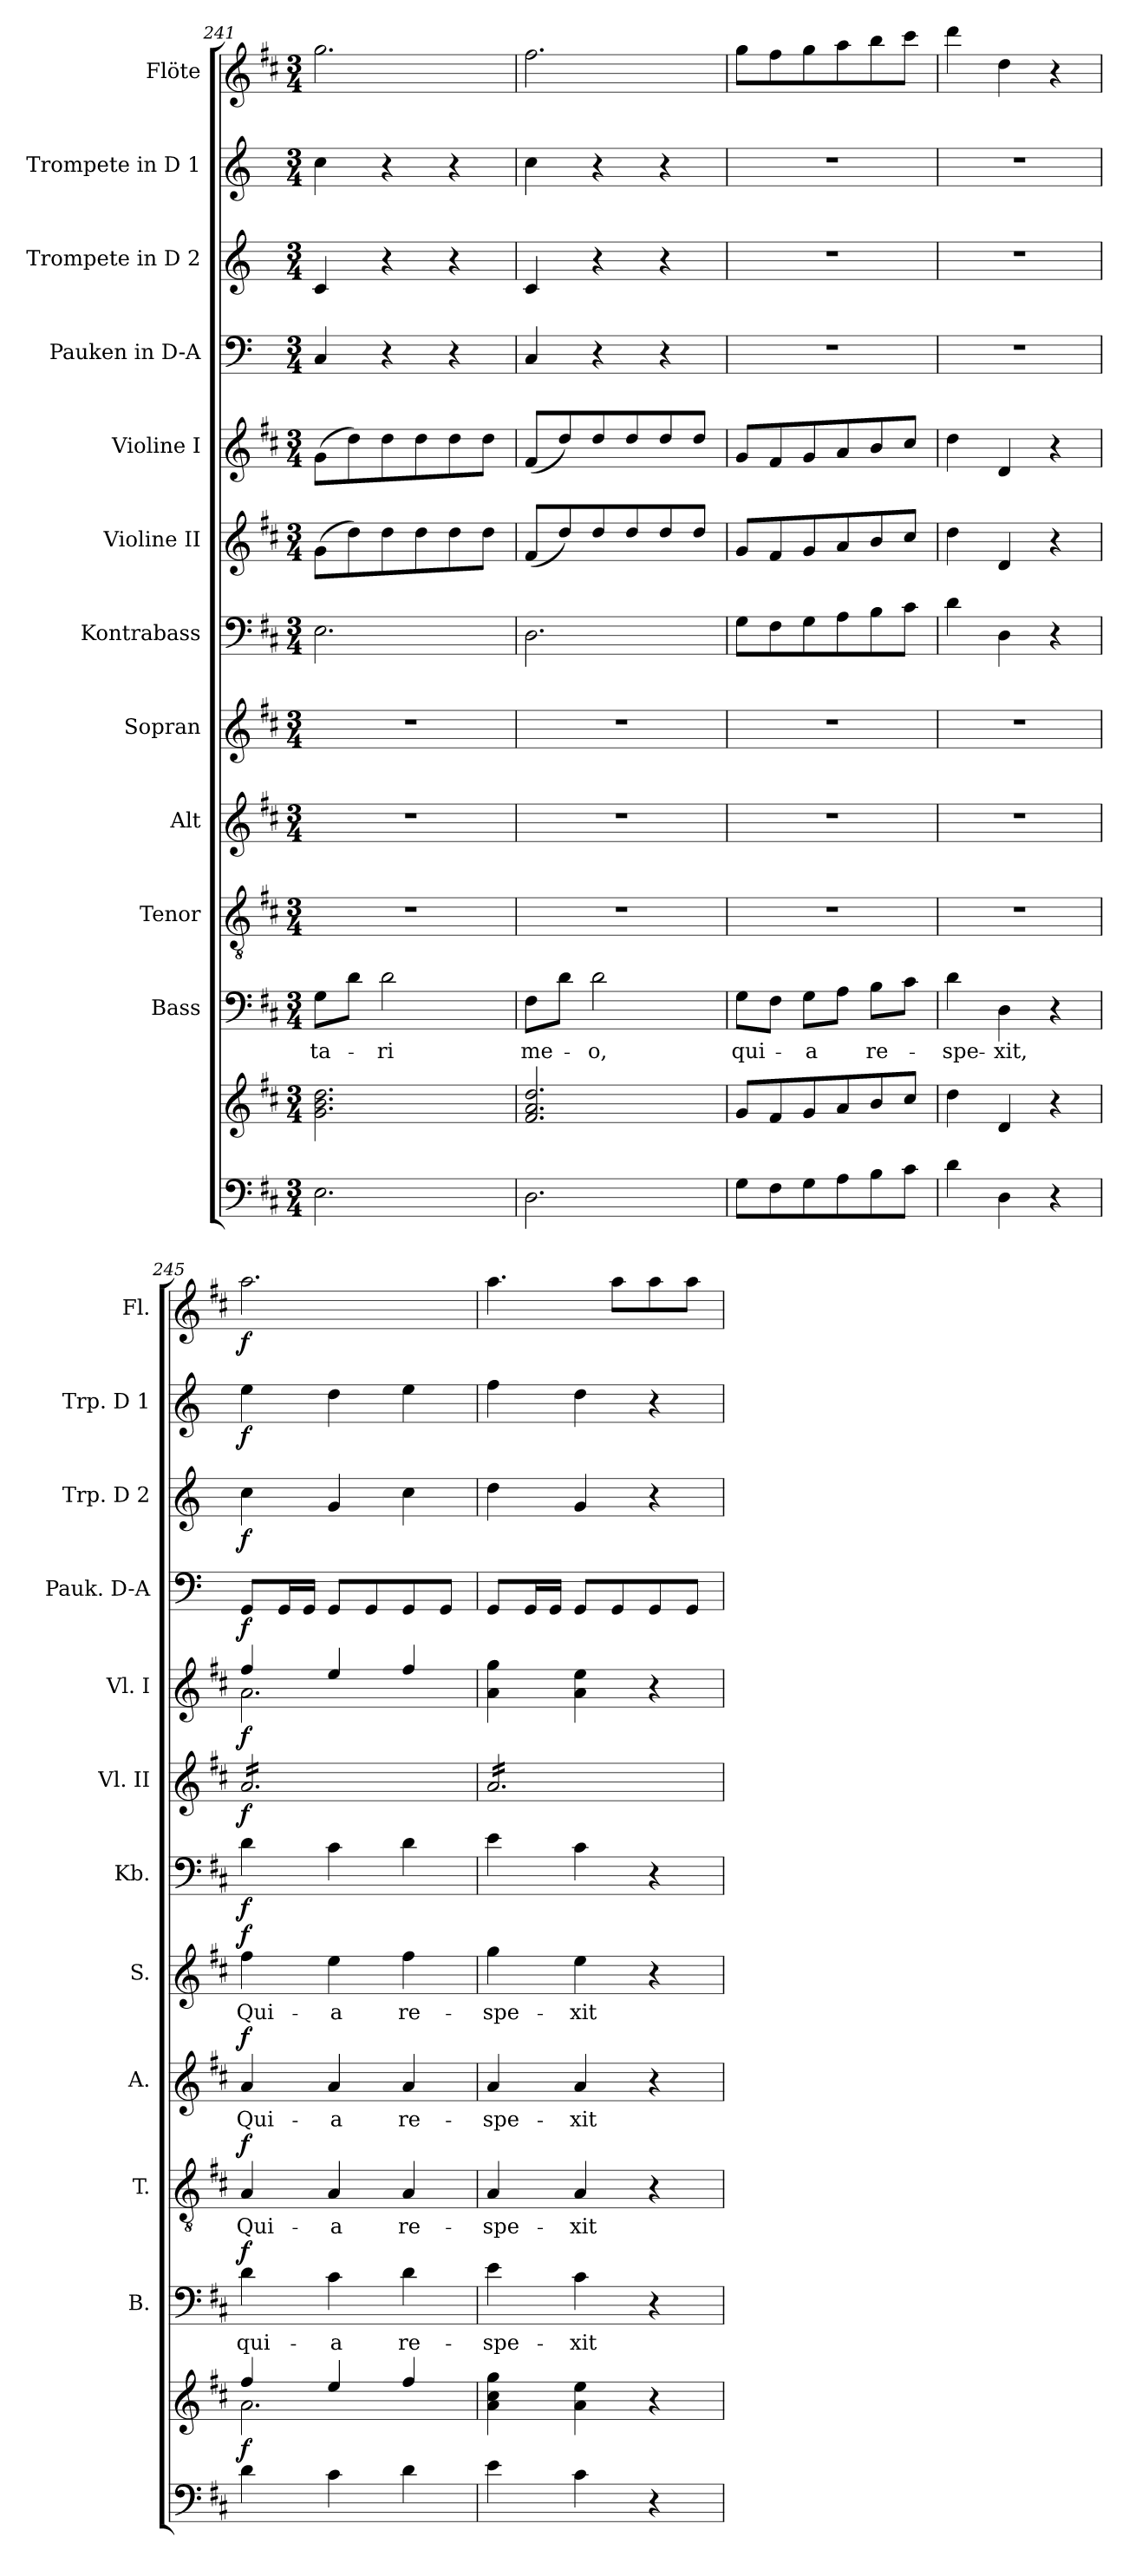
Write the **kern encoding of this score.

**kern	**kern	**dynam	**kern	**text	**dynam	**kern	**text	**dynam	**kern	**text	**dynam	**kern	**text	**dynam	**kern	**dynam	**kern	**dynam	**kern	**dynam	**kern	**dynam	**kern	**dynam	**kern	**dynam	**kern	**dynam
*part12	*part12	*part12	*part11	*part11	*part11	*part10	*part10	*part10	*part9	*part9	*part9	*part8	*part8	*part8	*part7	*part7	*part6	*part6	*part5	*part5	*part4	*part4	*part3	*part3	*part2	*part2	*part1	*part1
*staff13	*staff12	*staff12/13	*staff11	*staff11	*staff11	*staff10	*staff10	*staff10	*staff9	*staff9	*staff9	*staff8	*staff8	*staff8	*staff7	*staff7	*staff6	*staff6	*staff5	*staff5	*staff4	*staff4	*staff3	*staff3	*staff2	*staff2	*staff1	*staff1
*	*	*	*I"Bass	*	*	*I"Tenor	*	*	*I"Alt	*	*	*I"Sopran	*	*	*I"Kontrabass	*	*I"Violine II	*	*I"Violine I	*	*I"Pauken in D-A	*	*I"Trompete in D 2	*	*I"Trompete in D 1	*	*I"Flöte	*
*	*	*	*I'B.	*	*	*I'T.	*	*	*I'A.	*	*	*I'S.	*	*	*I'Kb.	*	*I'Vl. II	*	*I'Vl. I	*	*I'Pauk. D-A	*	*I'Trp. D 2	*	*I'Trp. D 1	*	*I'Fl.	*
!!LO:PB:g=z
*clefF4	*clefG2	*	*clefF4	*	*	*clefGv2	*	*	*clefG2	*	*	*clefG2	*	*	*clefF4	*	*clefG2	*	*clefG2	*	*clefF4	*	*clefG2	*	*clefG2	*	*clefG2	*
*	*	*	*	*	*	*	*	*	*	*	*	*	*	*	*ITrd7c12	*	*	*	*	*	*ITrd-1c-2	*	*ITrd-1c-2	*	*ITrd-1c-2	*	*	*
*k[f#c#]	*k[f#c#]	*	*k[f#c#]	*	*	*k[f#c#]	*	*	*k[f#c#]	*	*	*k[f#c#]	*	*	*k[f#c#]	*	*k[f#c#]	*	*k[f#c#]	*	*k[f#c#]	*	*k[f#c#]	*	*k[f#c#]	*	*k[f#c#]	*
*D:	*D:	*	*D:	*	*	*D:	*	*	*D:	*	*	*D:	*	*	*D:	*	*D:	*	*D:	*	*D:	*	*D:	*	*D:	*	*D:	*
*M3/4	*M3/4	*	*M3/4	*	*	*M3/4	*	*	*M3/4	*	*	*M3/4	*	*	*M3/4	*	*M3/4	*	*M3/4	*	*M3/4	*	*M3/4	*	*M3/4	*	*M3/4	*
=241	=241	=241	=241	=241	=241	=241	=241	=241	=241	=241	=241	=241	=241	=241	=241	=241	=241	=241	=241	=241	=241	=241	=241	=241	=241	=241	=241	=241
!	!	!	!	!LO:LY:b	!	!	!	!	!	!	!	!	!	!	!	!	!	!	!	!	!	!	!	!	!	!	!	!
2.E\	2.g\ 2.b\ 2.dd\	.	8G\L	-ta-	.	2.r	.	.	2.r	.	.	2.r	.	.	2.EE\	.	(>8g\L	.	(>8g\L	.	4D/	.	4d/	.	4dd\	.	2.gg\	.
.	.	.	8d\J	.	.	.	.	.	.	.	.	.	.	.	.	.	8dd\)	.	8dd\)	.	.	.	.	.	.	.	.	.
!	!	!	!	!LO:LY:b	!	!	!	!	!	!	!	!	!	!	!	!	!	!	!	!	!	!	!	!	!	!	!	!
.	.	.	2d\	-ri	.	.	.	.	.	.	.	.	.	.	.	.	8dd\	.	8dd\	.	4r	.	4r	.	4r	.	.	.
.	.	.	.	.	.	.	.	.	.	.	.	.	.	.	.	.	8dd\	.	8dd\	.	.	.	.	.	.	.	.	.
.	.	.	.	.	.	.	.	.	.	.	.	.	.	.	.	.	8dd\	.	8dd\	.	4r	.	4r	.	4r	.	.	.
.	.	.	.	.	.	.	.	.	.	.	.	.	.	.	.	.	8dd\J	.	8dd\J	.	.	.	.	.	.	.	.	.
=242	=242	=242	=242	=242	=242	=242	=242	=242	=242	=242	=242	=242	=242	=242	=242	=242	=242	=242	=242	=242	=242	=242	=242	=242	=242	=242	=242	=242
!	!	!	!	!LO:LY:b	!	!	!	!	!	!	!	!	!	!	!	!	!	!	!	!	!	!	!	!	!	!	!	!
2.D\	2.f#/ 2.a/ 2.dd/	.	8F#\L	me-	.	2.r	.	.	2.r	.	.	2.r	.	.	2.DD\	.	(<8f#/L	.	(<8f#/L	.	4D/	.	4d/	.	4dd\	.	2.ff#\	.
.	.	.	8d\J	.	.	.	.	.	.	.	.	.	.	.	.	.	8dd/)	.	8dd/)	.	.	.	.	.	.	.	.	.
!	!	!	!	!LO:LY:b	!	!	!	!	!	!	!	!	!	!	!	!	!	!	!	!	!	!	!	!	!	!	!	!
.	.	.	2d\	-o,	.	.	.	.	.	.	.	.	.	.	.	.	8dd/	.	8dd/	.	4r	.	4r	.	4r	.	.	.
.	.	.	.	.	.	.	.	.	.	.	.	.	.	.	.	.	8dd/	.	8dd/	.	.	.	.	.	.	.	.	.
.	.	.	.	.	.	.	.	.	.	.	.	.	.	.	.	.	8dd/	.	8dd/	.	4r	.	4r	.	4r	.	.	.
.	.	.	.	.	.	.	.	.	.	.	.	.	.	.	.	.	8dd/J	.	8dd/J	.	.	.	.	.	.	.	.	.
=243	=243	=243	=243	=243	=243	=243	=243	=243	=243	=243	=243	=243	=243	=243	=243	=243	=243	=243	=243	=243	=243	=243	=243	=243	=243	=243	=243	=243
!	!	!	!	!LO:LY:b	!	!	!	!	!	!	!	!	!	!	!	!	!	!	!	!	!	!	!	!	!	!	!	!
8G\L	8g/L	.	8G\L	qui-	.	2.r	.	.	2.r	.	.	2.r	.	.	8GG\L	.	8g/L	.	8g/L	.	2.r	.	2.r	.	2.r	.	8gg\L	.
8F#\	8f#/	.	8F#\J	.	.	.	.	.	.	.	.	.	.	.	8FF#\	.	8f#/	.	8f#/	.	.	.	.	.	.	.	8ff#\	.
!	!	!	!	!LO:LY:b	!	!	!	!	!	!	!	!	!	!	!	!	!	!	!	!	!	!	!	!	!	!	!	!
8G\	8g/	.	8G\L	-a	.	.	.	.	.	.	.	.	.	.	8GG\	.	8g/	.	8g/	.	.	.	.	.	.	.	8gg\	.
8A\	8a/	.	8A\J	.	.	.	.	.	.	.	.	.	.	.	8AA\	.	8a/	.	8a/	.	.	.	.	.	.	.	8aa\	.
!	!	!	!	!LO:LY:b	!	!	!	!	!	!	!	!	!	!	!	!	!	!	!	!	!	!	!	!	!	!	!	!
8B\	8b/	.	8B\L	re-	.	.	.	.	.	.	.	.	.	.	8BB\	.	8b/	.	8b/	.	.	.	.	.	.	.	8bb\	.
8c#\J	8cc#/J	.	8c#\J	.	.	.	.	.	.	.	.	.	.	.	8C#\J	.	8cc#/J	.	8cc#/J	.	.	.	.	.	.	.	8ccc#\J	.
=244	=244	=244	=244	=244	=244	=244	=244	=244	=244	=244	=244	=244	=244	=244	=244	=244	=244	=244	=244	=244	=244	=244	=244	=244	=244	=244	=244	=244
!	!	!	!	!LO:LY:b	!	!	!	!	!	!	!	!	!	!	!	!	!	!	!	!	!	!	!	!	!	!	!	!
4d\	4dd\	.	4d\	-spe-	.	2.r	.	.	2.r	.	.	2.r	.	.	4D\	.	4dd\	.	4dd\	.	2.r	.	2.r	.	2.r	.	4ddd\	.
!	!	!	!	!LO:LY:b	!	!	!	!	!	!	!	!	!	!	!	!	!	!	!	!	!	!	!	!	!	!	!	!
4D\	4d/	.	4D\	-xit,	.	.	.	.	.	.	.	.	.	.	4DD\	.	4d/	.	4d/	.	.	.	.	.	.	.	4dd\	.
4r	4r	.	4r	.	.	.	.	.	.	.	.	.	.	.	4r	.	4r	.	4r	.	.	.	.	.	.	.	4r	.
=245	=245	=245	=245	=245	=245	=245	=245	=245	=245	=245	=245	=245	=245	=245	=245	=245	=245	=245	=245	=245	=245	=245	=245	=245	=245	=245	=245	=245
*	*^	*	*	*	*	*	*	*	*	*	*	*	*	*	*	*	*	*	*	*	*	*	*	*	*	*	*	*
!	!	!	!LO:DY:a=2	!	!LO:LY:b	!LO:DY:a	!	!LO:LY:b	!LO:DY:a	!	!LO:LY:b	!LO:DY:a	!	!LO:LY:b	!LO:DY:a	!	!LO:DY:b	!	!LO:DY:b	!	!LO:DY:b	!	!LO:DY:b	!	!LO:DY:b	!	!LO:DY:b	!	!LO:DY:b
*	*	*	*	*	*	*	*	*	*	*	*	*	*	*	*	*	*	*	*	*^	*	*	*	*	*	*	*	*	*
*	*	*	*	*	*	*	*	*	*	*	*	*	*	*	*	*	*	*tremolo	*	*	*	*	*	*	*	*	*	*	*	*
4d\	4ff#/	2.a\	f	4d\	qui-	f	4A/	Qui-	f	4a/	Qui-	f	4ff#\	Qui-	f	4D\	f	16a/LL	f	4ff#/	2.a\	f	8AA/L	f	4dd\	f	4ff#\	f	2.aa\	f
.	.	.	.	.	.	.	.	.	.	.	.	.	.	.	.	.	.	16a/	.	.	.	.	.	.	.	.	.	.	.	.
.	.	.	.	.	.	.	.	.	.	.	.	.	.	.	.	.	.	16a/	.	.	.	.	16AA/L	.	.	.	.	.	.	.
.	.	.	.	.	.	.	.	.	.	.	.	.	.	.	.	.	.	16a/	.	.	.	.	16AA/JJ	.	.	.	.	.	.	.
!	!	!	!	!	!LO:LY:b	!	!	!LO:LY:b	!	!	!LO:LY:b	!	!	!LO:LY:b	!	!	!	!	!	!	!	!	!	!	!	!	!	!	!	!
4c#\	4ee/	.	.	4c#\	-a	.	4A/	-a	.	4a/	-a	.	4ee\	-a	.	4C#\	.	16a/	.	4ee/	.	.	8AA/L	.	4a/	.	4ee\	.	.	.
.	.	.	.	.	.	.	.	.	.	.	.	.	.	.	.	.	.	16a/	.	.	.	.	.	.	.	.	.	.	.	.
.	.	.	.	.	.	.	.	.	.	.	.	.	.	.	.	.	.	16a/	.	.	.	.	8AA/	.	.	.	.	.	.	.
.	.	.	.	.	.	.	.	.	.	.	.	.	.	.	.	.	.	16a/	.	.	.	.	.	.	.	.	.	.	.	.
!	!	!	!	!	!LO:LY:b	!	!	!LO:LY:b	!	!	!LO:LY:b	!	!	!LO:LY:b	!	!	!	!	!	!	!	!	!	!	!	!	!	!	!	!
4d\	4ff#/	.	.	4d\	re-	.	4A/	re-	.	4a/	re-	.	4ff#\	re-	.	4D\	.	16a/	.	4ff#/	.	.	8AA/	.	4dd\	.	4ff#\	.	.	.
.	.	.	.	.	.	.	.	.	.	.	.	.	.	.	.	.	.	16a/	.	.	.	.	.	.	.	.	.	.	.	.
.	.	.	.	.	.	.	.	.	.	.	.	.	.	.	.	.	.	16a/	.	.	.	.	8AA/J	.	.	.	.	.	.	.
.	.	.	.	.	.	.	.	.	.	.	.	.	.	.	.	.	.	16a/JJ	.	.	.	.	.	.	.	.	.	.	.	.
*	*v	*v	*	*	*	*	*	*	*	*	*	*	*	*	*	*	*	*	*	*v	*v	*	*	*	*	*	*	*	*	*
=246	=246	=246	=246	=246	=246	=246	=246	=246	=246	=246	=246	=246	=246	=246	=246	=246	=246	=246	=246	=246	=246	=246	=246	=246	=246	=246	=246	=246
!	!	!	!	!LO:LY:b	!	!	!LO:LY:b	!	!	!LO:LY:b	!	!	!LO:LY:b	!	!	!	!	!	!	!	!	!	!	!	!	!	!	!
4e\	4a\ 4cc#\ 4gg\	.	4e\	-spe-	.	4A/	-spe-	.	4a/	-spe-	.	4gg\	-spe-	.	4E\	.	16a/LL	.	4a\ 4gg\	.	8AA/L	.	4ee\	.	4gg\	.	4.aa\	.
.	.	.	.	.	.	.	.	.	.	.	.	.	.	.	.	.	16a/	.	.	.	.	.	.	.	.	.	.	.
.	.	.	.	.	.	.	.	.	.	.	.	.	.	.	.	.	16a/	.	.	.	16AA/L	.	.	.	.	.	.	.
.	.	.	.	.	.	.	.	.	.	.	.	.	.	.	.	.	16a/	.	.	.	16AA/JJ	.	.	.	.	.	.	.
!	!	!	!	!LO:LY:b	!	!	!LO:LY:b	!	!	!LO:LY:b	!	!	!LO:LY:b	!	!	!	!	!	!	!	!	!	!	!	!	!	!	!
4c#\	4a\ 4ee\	.	4c#\	-xit	.	4A/	-xit	.	4a/	-xit	.	4ee\	-xit	.	4C#\	.	16a/	.	4a\ 4ee\	.	8AA/L	.	4a/	.	4ee\	.	.	.
.	.	.	.	.	.	.	.	.	.	.	.	.	.	.	.	.	16a/	.	.	.	.	.	.	.	.	.	.	.
.	.	.	.	.	.	.	.	.	.	.	.	.	.	.	.	.	16a/	.	.	.	8AA/	.	.	.	.	.	8aa\L	.
.	.	.	.	.	.	.	.	.	.	.	.	.	.	.	.	.	16a/	.	.	.	.	.	.	.	.	.	.	.
4r	4r	.	4r	.	.	4r	.	.	4r	.	.	4r	.	.	4r	.	16a/	.	4r	.	8AA/	.	4r	.	4r	.	8aa\	.
.	.	.	.	.	.	.	.	.	.	.	.	.	.	.	.	.	16a/	.	.	.	.	.	.	.	.	.	.	.
.	.	.	.	.	.	.	.	.	.	.	.	.	.	.	.	.	16a/	.	.	.	8AA/J	.	.	.	.	.	8aa\J	.
.	.	.	.	.	.	.	.	.	.	.	.	.	.	.	.	.	16a/JJ	.	.	.	.	.	.	.	.	.	.	.
*	*	*	*	*	*	*	*	*	*	*	*	*	*	*	*	*	*Xtremolo	*	*	*	*	*	*	*	*	*	*	*
=	=	=	=	=	=	=	=	=	=	=	=	=	=	=	=	=	=	=	=	=	=	=	=	=	=	=	=	=
*-	*-	*-	*-	*-	*-	*-	*-	*-	*-	*-	*-	*-	*-	*-	*-	*-	*-	*-	*-	*-	*-	*-	*-	*-	*-	*-	*-	*-
